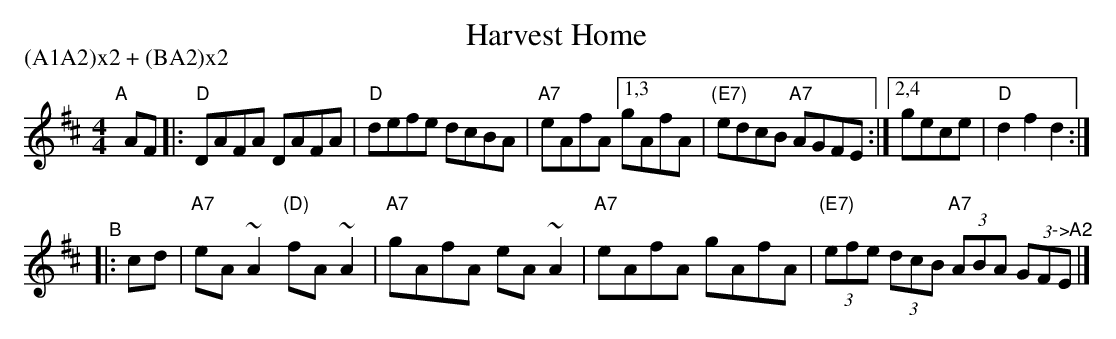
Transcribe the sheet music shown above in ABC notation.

X:1
T: Harvest Home
M: 4/4
L: 1/8
P: (A1A2)x2 + (BA2)x2
K: D
"^A"[|] AF |: "D"DAFA DAFA | "D"defe dcBA | "A7"eAfA \
[1,3 gAfA | "(E7)"edcB "A7"AGFE :|\
[2,4 gece | "D"d2f2 d2 :|
"^B"|: cd |\
"A7"eA~A2 "(D)"fA~A2 | "A7"gAfA eA~A2 |\
"A7"eAfA gAfA | "(E7)"(3efe (3dcB "A7"(3ABA (3GF"^->A2"E |]
